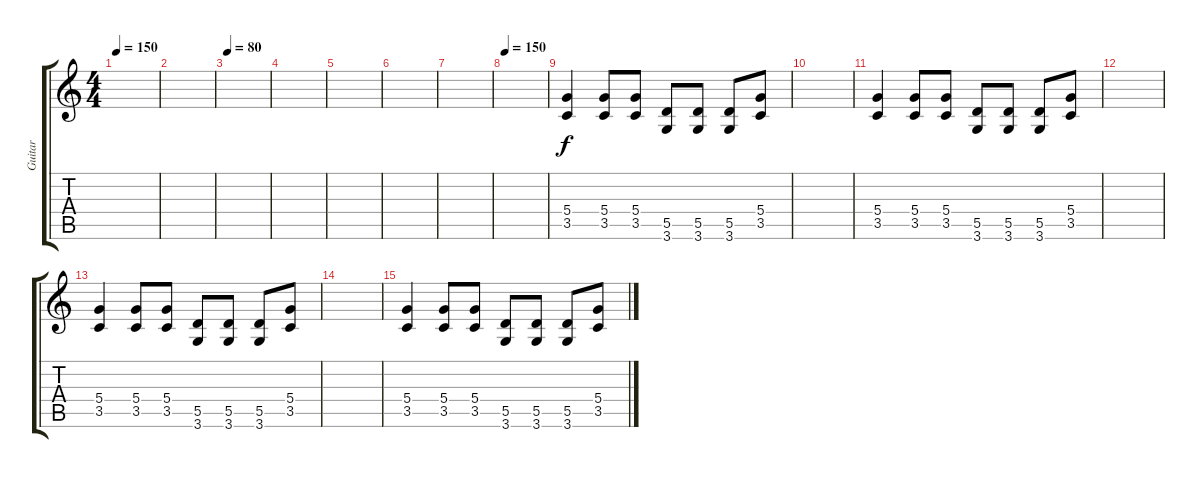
\track ("Guitar" "Guitar") {instrument distortionguitar}
\staff {score tabs}
\tuning (E4 B3 G3 D3 A2 E2) {hide}
\ts (4 4)
\tempo 150
\tempo 80
\tempo 150
\clef g2
\ks c
|
|
\tempo 80
|
|
|
|
|
\tempo 150
|
(5.4 3.5).4 (5.4 3.5).8 (5.4 3.5).8 (5.5 3.6).8 (5.5 3.6).8 (5.5 3.6).8 (5.4 3.5).8 |
|
(5.4 3.5).4 (5.4 3.5).8 (5.4 3.5).8 (5.5 3.6).8 (5.5 3.6).8 (5.5 3.6).8 (5.4 3.5).8 |
|
(5.4 3.5).4 (5.4 3.5).8 (5.4 3.5).8 (5.5 3.6).8 (5.5 3.6).8 (5.5 3.6).8 (5.4 3.5).8 |
|
(5.4 3.5).4 (5.4 3.5).8 (5.4 3.5).8 (5.5 3.6).8 (5.5 3.6).8 (5.5 3.6).8 (5.4 3.5).8
